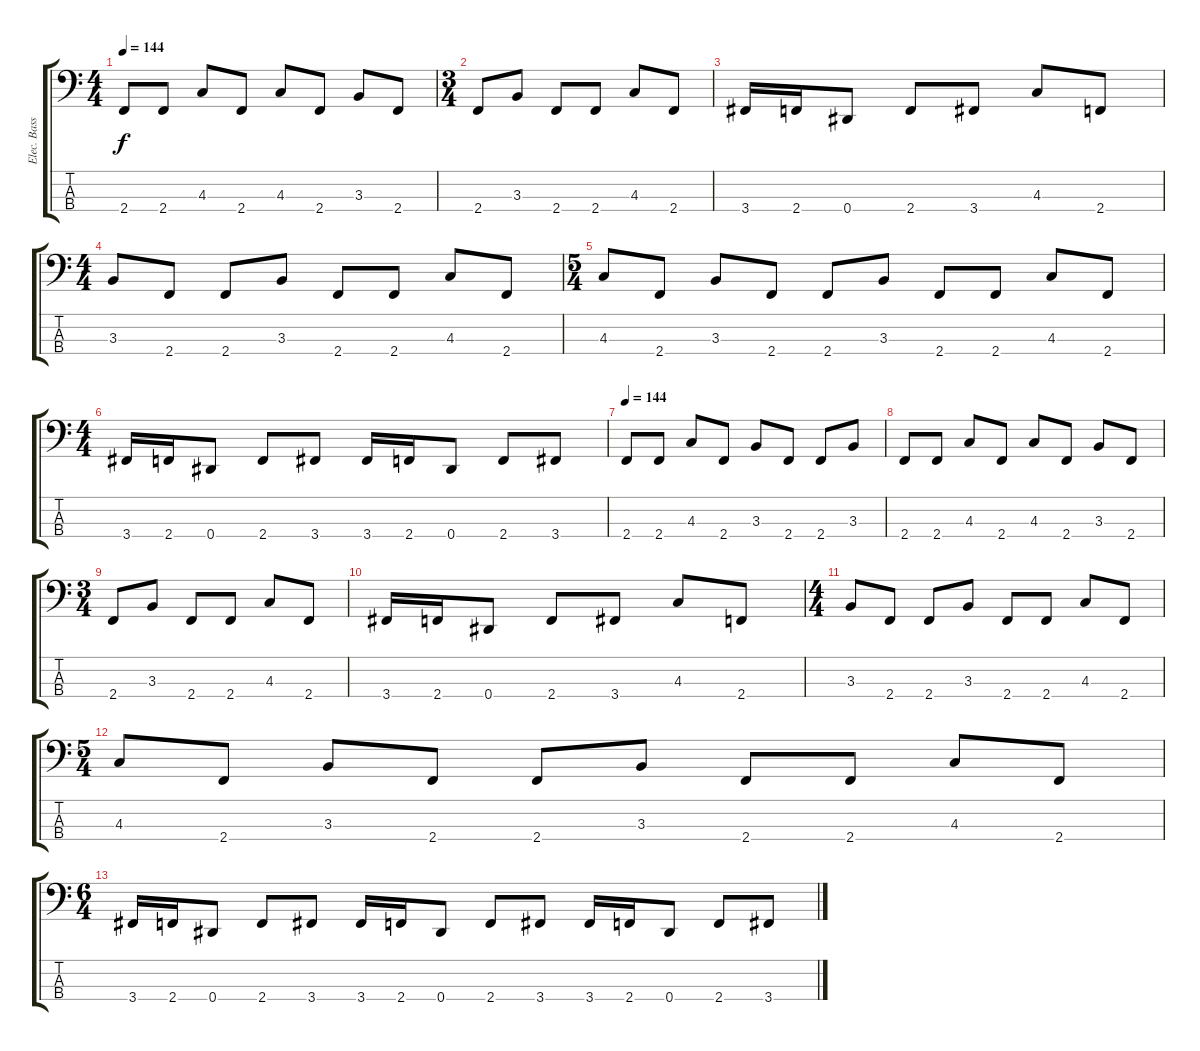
\track ("Elec. Bass" "Elec. Bass") {instrument electricbasspick}
\staff {score tabs}
\tuning (Gb2 Db2 Ab1 Eb1) {hide}
\ts (4 4)
\tempo 144
\clef f4
\ks c
2.4.8{dy f} 2.4.8 4.3.8 2.4.8 4.3.8 2.4.8 3.3.8 2.4.8 |
\ts (3 4)
2.4.8 3.3.8 2.4.8 2.4.8 4.3.8 2.4.8 |
3.4.16 2.4.16 0.4.8 2.4.8 3.4.8 4.3.8 2.4.8 |
\ts (4 4)
3.3.8 2.4.8 2.4.8 3.3.8 2.4.8 2.4.8 4.3.8 2.4.8 |
\ts (5 4)
4.3.8 2.4.8 3.3.8 2.4.8 2.4.8 3.3.8 2.4.8 2.4.8 4.3.8 2.4.8 |
\ts (4 4)
3.4.16 2.4.16 0.4.8 2.4.8 3.4.8 3.4.16 2.4.16 0.4.8 2.4.8 3.4.8 |
\tempo 144
2.4.8 2.4.8 4.3.8 2.4.8 3.3.8 2.4.8 2.4.8 3.3.8 |
2.4.8 2.4.8 4.3.8 2.4.8 4.3.8 2.4.8 3.3.8 2.4.8 |
\ts (3 4)
2.4.8 3.3.8 2.4.8 2.4.8 4.3.8 2.4.8 |
3.4.16 2.4.16 0.4.8 2.4.8 3.4.8 4.3.8 2.4.8 |
\ts (4 4)
3.3.8 2.4.8 2.4.8 3.3.8 2.4.8 2.4.8 4.3.8 2.4.8 |
\ts (5 4)
4.3.8 2.4.8 3.3.8 2.4.8 2.4.8 3.3.8 2.4.8 2.4.8 4.3.8 2.4.8 |
\ts (6 4)
3.4.16 2.4.16 0.4.8 2.4.8 3.4.8 3.4.16 2.4.16 0.4.8 2.4.8 3.4.8 3.4.16 2.4.16 0.4.8 2.4.8 3.4.8
